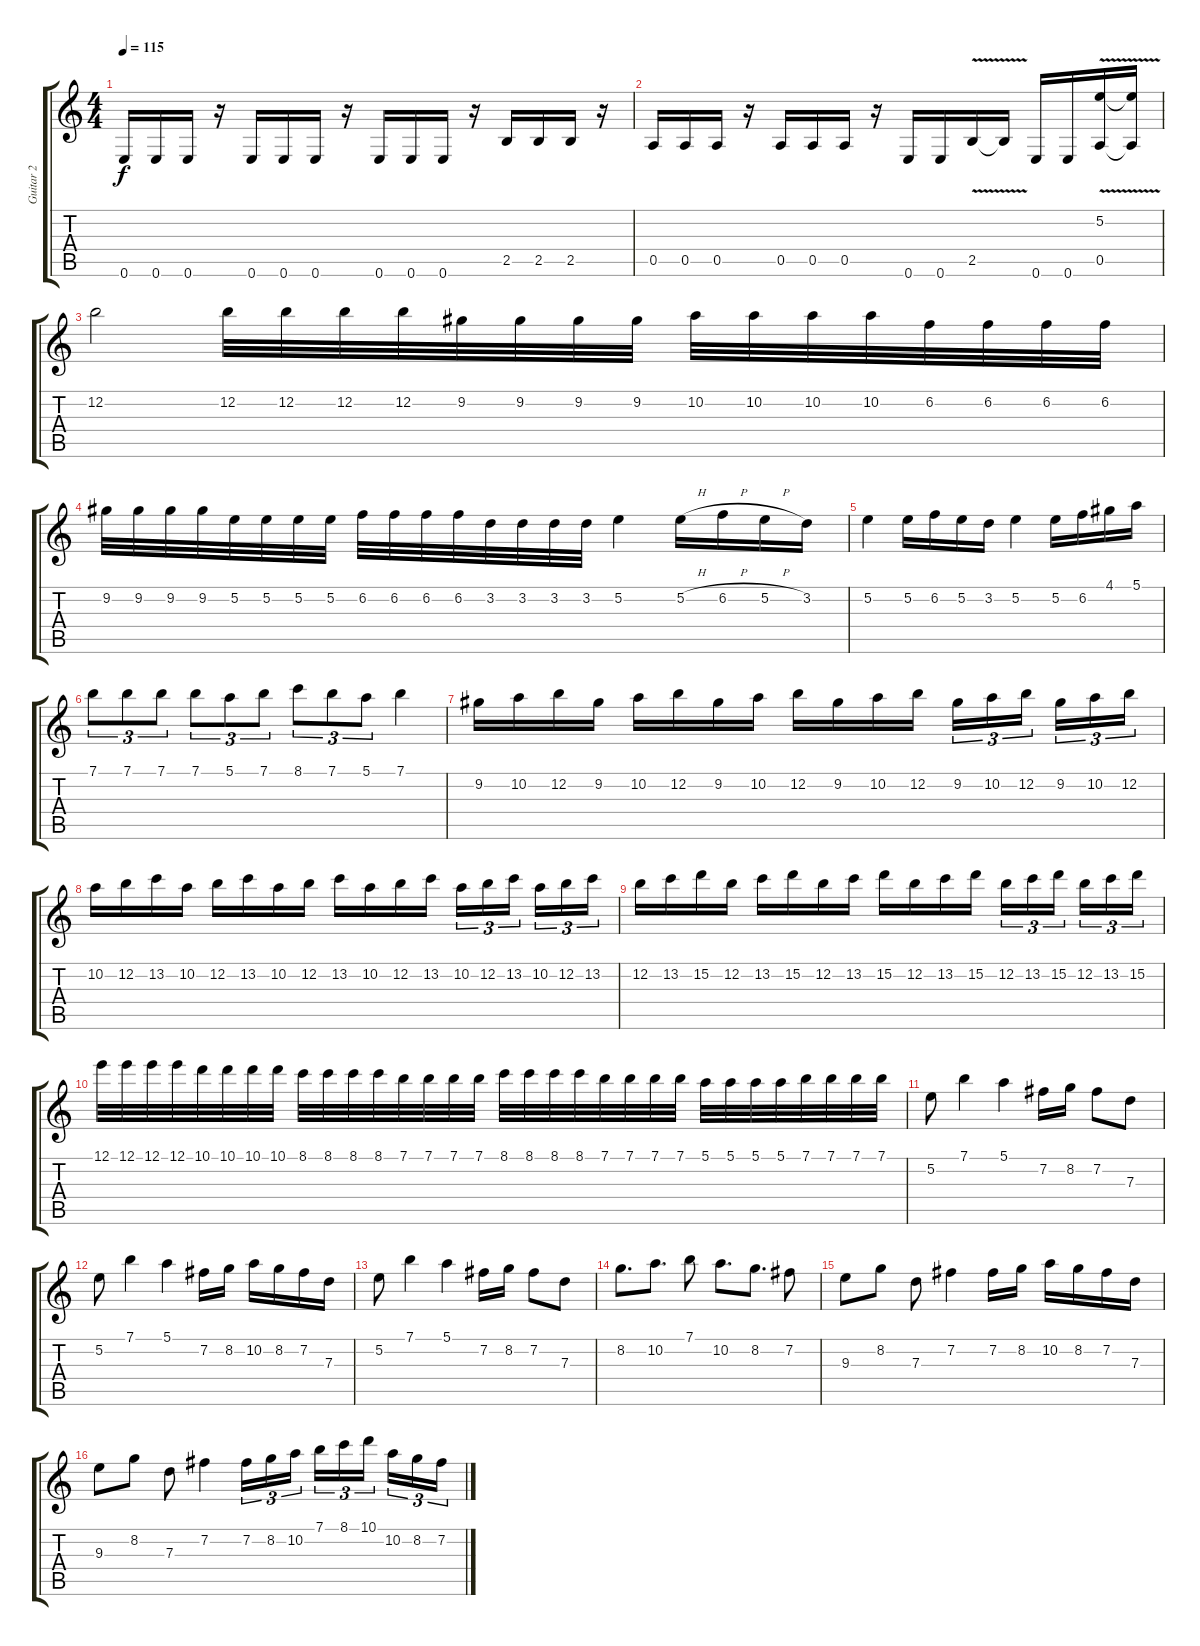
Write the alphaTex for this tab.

\track ("Guitar 2" "Guitar 2") {instrument distortionguitar}
\staff {score tabs}
\tuning (E4 B3 G3 D3 A2 E2) {hide}
\ts (4 4)
\tempo 115
\clef g2
\ks c
0.6.16{dy f} 0.6.16 0.6.16 r.16 0.6.16 0.6.16 0.6.16 r.16 0.6.16 0.6.16 0.6.16 r.16 2.5.16 2.5.16 2.5.16 r.16 |
0.5.16 0.5.16 0.5.16 r.16 0.5.16 0.5.16 0.5.16 r.16 0.6.16 0.6.16 2.5{v}.16 2.5{t}.16 0.6.16 0.6.16 (5.2{v} 0.5{v}).16 (5.2{t} 0.5{t}).16 |
12.2.2 12.2.32 12.2.32 12.2.32 12.2.32 9.2.32 9.2.32 9.2.32 9.2.32 10.2.32 10.2.32 10.2.32 10.2.32 6.2.32 6.2.32 6.2.32 6.2.32 |
9.2.32 9.2.32 9.2.32 9.2.32 5.2.32 5.2.32 5.2.32 5.2.32 6.2.32 6.2.32 6.2.32 6.2.32 3.2.32 3.2.32 3.2.32 3.2.32 5.2.4 5.2{h}.16 6.2{h}.16 5.2{h}.16 3.2.16 |
5.2.4 5.2.16 6.2.16 5.2.16 3.2.16 5.2.4 5.2.16 6.2.16 4.1.16 5.1.16 |
7.1.8{tu (3 2)} 7.1.8{tu (3 2)} 7.1.8{tu (3 2)} 7.1.8{tu (3 2)} 5.1.8{tu (3 2)} 7.1.8{tu (3 2)} 8.1.8{tu (3 2)} 7.1.8{tu (3 2)} 5.1.8{tu (3 2)} 7.1.4 |
9.2.16 10.2.16 12.2.16 9.2.16 10.2.16 12.2.16 9.2.16 10.2.16 12.2.16 9.2.16 10.2.16 12.2.16 9.2.16{tu (3 2)} 10.2.16{tu (3 2)} 12.2.16{tu (3 2) beam splitsecondary} 9.2.16{tu (3 2)} 10.2.16{tu (3 2)} 12.2.16{tu (3 2)} |
10.2.16 12.2.16 13.2.16 10.2.16 12.2.16 13.2.16 10.2.16 12.2.16 13.2.16 10.2.16 12.2.16 13.2.16 10.2.16{tu (3 2)} 12.2.16{tu (3 2)} 13.2.16{tu (3 2) beam splitsecondary} 10.2.16{tu (3 2)} 12.2.16{tu (3 2)} 13.2.16{tu (3 2)} |
12.2.16 13.2.16 15.2.16 12.2.16 13.2.16 15.2.16 12.2.16 13.2.16 15.2.16 12.2.16 13.2.16 15.2.16 12.2.16{tu (3 2)} 13.2.16{tu (3 2)} 15.2.16{tu (3 2) beam splitsecondary} 12.2.16{tu (3 2)} 13.2.16{tu (3 2)} 15.2.16{tu (3 2)} |
12.1.32 12.1.32 12.1.32 12.1.32 10.1.32 10.1.32 10.1.32 10.1.32 8.1.32 8.1.32 8.1.32 8.1.32 7.1.32 7.1.32 7.1.32 7.1.32 8.1.32 8.1.32 8.1.32 8.1.32 7.1.32 7.1.32 7.1.32 7.1.32 5.1.32 5.1.32 5.1.32 5.1.32 7.1.32 7.1.32 7.1.32 7.1.32 |
5.2.8 7.1.4 5.1.4 7.2.16 8.2.16 7.2.8 7.3.8 |
5.2.8 7.1.4 5.1.4 7.2.16 8.2.16 10.2.16 8.2.16 7.2.16 7.3.16 |
5.2.8 7.1.4 5.1.4 7.2.16 8.2.16 7.2.8 7.3.8 |
8.2.8{d} 10.2.8{d} 7.1.8 10.2.8{d} 8.2.8{d} 7.2.8 |
9.3.8 8.2.8 7.3.8 7.2.4 7.2.16 8.2.16 10.2.16 8.2.16 7.2.16 7.3.16 |
9.3.8 8.2.8 7.3.8 7.2.4 7.2.16{tu (3 2)} 8.2.16{tu (3 2)} 10.2.16{tu (3 2)} 7.1.16{tu (3 2)} 8.1.16{tu (3 2)} 10.1.16{tu (3 2) beam splitsecondary} 10.2.16{tu (3 2)} 8.2.16{tu (3 2)} 7.2.16{tu (3 2)}
